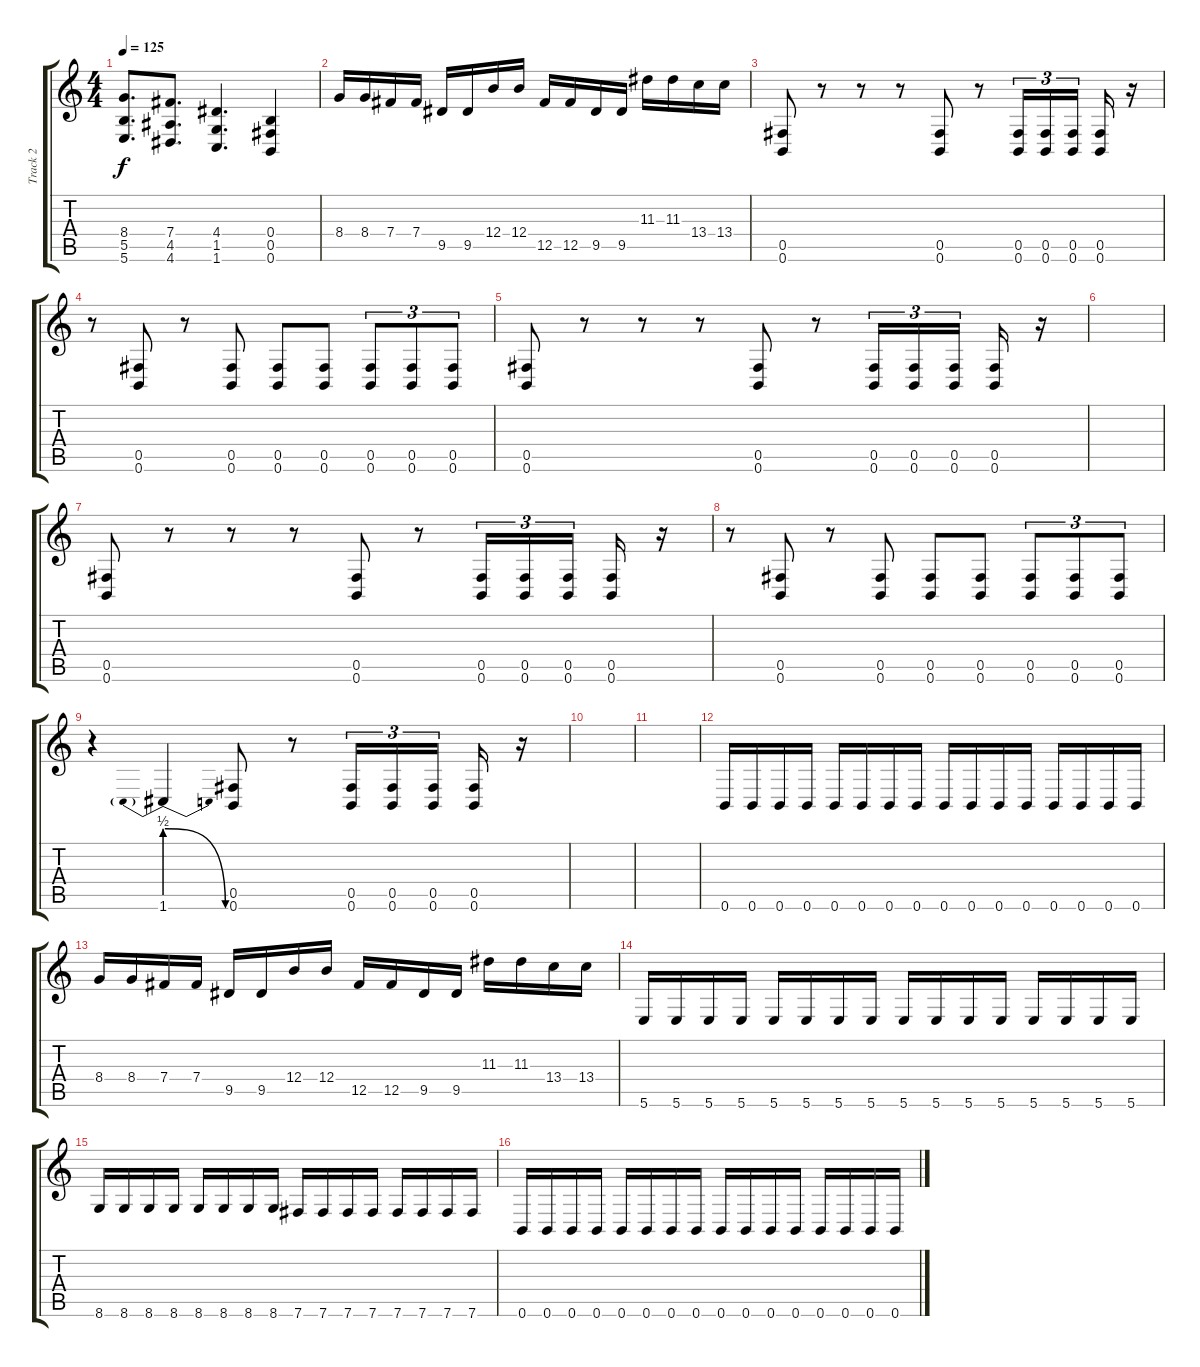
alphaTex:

\track ("Track 2" "Track 2") {instrument distortionguitar}
\staff {score tabs}
\tuning (Db4 Ab3 E3 B2 Gb2 B1) {hide}
\ts (4 4)
\tempo 125
\clef g2
\ks c
(8.4 5.5 5.6).8{d dy f} (7.4 4.5 4.6).8{d} (4.4 1.5 1.6).4{d} (0.4 0.5 0.6).4 |
8.4.16 8.4.16 7.4.16 7.4.16 9.5.16 9.5.16 12.4.16 12.4.16 12.5.16 12.5.16 9.5.16 9.5.16 11.3.16 11.3.16 13.4.16 13.4.16 |
(0.5 0.6).8 r.8 r.8 r.8 (0.5 0.6).8 r.8 (0.5 0.6).16{tu (3 2)} (0.5 0.6).16{tu (3 2)} (0.5 0.6).16{tu (3 2) beam splitsecondary} (0.5 0.6).16 r.16 |
r.8 (0.5 0.6).8 r.8 (0.5 0.6).8 (0.5 0.6).8 (0.5 0.6).8 (0.5 0.6).8{tu (3 2)} (0.5 0.6).8{tu (3 2)} (0.5 0.6).8{tu (3 2)} |
(0.5 0.6).8 r.8 r.8 r.8 (0.5 0.6).8 r.8 (0.5 0.6).16{tu (3 2)} (0.5 0.6).16{tu (3 2)} (0.5 0.6).16{tu (3 2) beam splitsecondary} (0.5 0.6).16 r.16 |
|
(0.5 0.6).8 r.8 r.8 r.8 (0.5 0.6).8 r.8 (0.5 0.6).16{tu (3 2)} (0.5 0.6).16{tu (3 2)} (0.5 0.6).16{tu (3 2) beam splitsecondary} (0.5 0.6).16 r.16 |
r.8 (0.5 0.6).8 r.8 (0.5 0.6).8 (0.5 0.6).8 (0.5 0.6).8 (0.5 0.6).8{tu (3 2)} (0.5 0.6).8{tu (3 2)} (0.5 0.6).8{tu (3 2)} |
r.4 1.6{be (prebendrelease 0 2 60 0)}.4 (0.5 0.6).8 r.8 (0.5 0.6).16{tu (3 2)} (0.5 0.6).16{tu (3 2)} (0.5 0.6).16{tu (3 2) beam splitsecondary} (0.5 0.6).16 r.16 |
|
|
0.6.16 0.6.16 0.6.16 0.6.16 0.6.16 0.6.16 0.6.16 0.6.16 0.6.16 0.6.16 0.6.16 0.6.16 0.6.16 0.6.16 0.6.16 0.6.16 |
8.4.16 8.4.16 7.4.16 7.4.16 9.5.16 9.5.16 12.4.16 12.4.16 12.5.16 12.5.16 9.5.16 9.5.16 11.3.16 11.3.16 13.4.16 13.4.16 |
5.6.16 5.6.16 5.6.16 5.6.16 5.6.16 5.6.16 5.6.16 5.6.16 5.6.16 5.6.16 5.6.16 5.6.16 5.6.16 5.6.16 5.6.16 5.6.16 |
8.6.16 8.6.16 8.6.16 8.6.16 8.6.16 8.6.16 8.6.16 8.6.16 7.6.16 7.6.16 7.6.16 7.6.16 7.6.16 7.6.16 7.6.16 7.6.16 |
0.6.16 0.6.16 0.6.16 0.6.16 0.6.16 0.6.16 0.6.16 0.6.16 0.6.16 0.6.16 0.6.16 0.6.16 0.6.16 0.6.16 0.6.16 0.6.16
